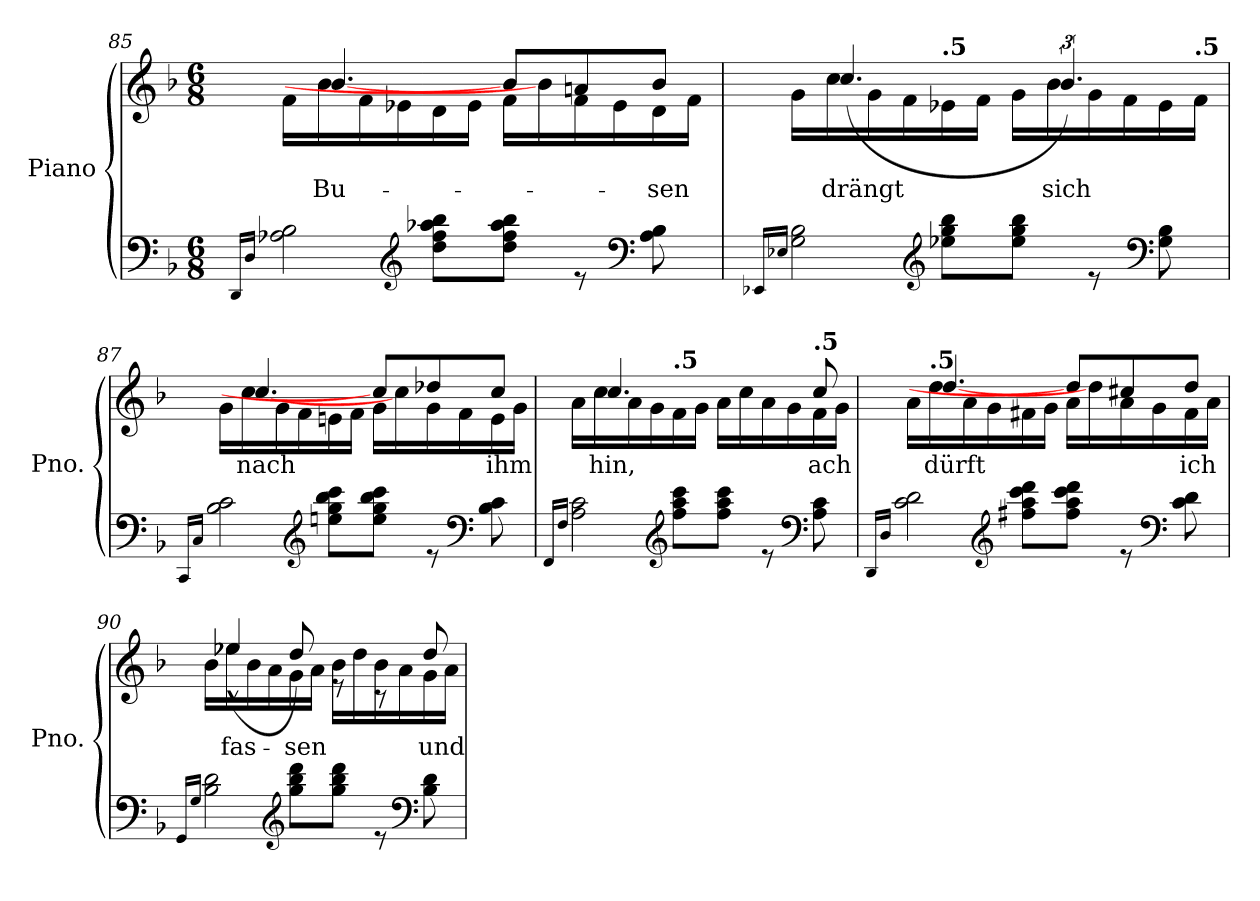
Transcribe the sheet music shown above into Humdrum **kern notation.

**kern	**kern	**text
*part1	*part1	*part1
*staff2	*staff1	*staff1
*I"Piano	*	*
*I'Pno.	*	*
*clefF4	*clefG2	*
*k[b-]	*k[b-]	*
*M6/8	*M6/8	*
=85	=85	=85
*^	*	*
.	16qDD/LL	.	.
.	16qD/JJ	.	.
*	*	*^	*
*	*	*	*^	*
8ryy	2A-X\ 2B-\	16f\LL	16ryy	4.ryy	.
!	!	!	!LO:N:head=solid	!	!LO:LY:a
.	.	16b-\	[4.b-/	.	Bu-
8ryy	.	16f\	.	.	.
.	.	16e-X\	.	.	.
*clefG2	*	*	*	*	*
*	*	*MM113	*	*	*
8dd\ 8ff\ 8aa-X\ 8bb-\L	.	16d\	.	.	.
.	.	16e-\JJ	.	.	.
8dd\ 8ff\ 8aa-\ 8bb-\J	.	16f\LL	.	8b-/L]	.
.	.	16b-\	16ryy	.	.
8re	4ryy	16f\	4ryy	8an/	.
.	.	16e-\	.	.	.
*clefF4	*	*	*	*	*
!	!	!	!	!	!LO:LY:a
8A-\ 8B-\	.	16d\	.	8b-/J	sen
*	*	*MM98	*	*	*
.	.	16f\JJ	.	.	.
=86	=86	=86	=86	=86	=86
.	16qEE-X/LL	.	.	.	.
.	16qE-X/JJ	.	.	.	.
8ryy	2G\ 2B-\	16g\LL	16ryy	2.ryy	.
*	*	*MM113	*	*	*
!	!	!	!LO:N:head=solid	!	!LO:LY:a
.	.	16cc\	(4.cc/	.	drängt
8ryy	.	16g\	.	.	.
.	.	16f\	.	.	.
*clefG2	*	*	*	*	*
*	*	*MM115	*	*	*
!	!	!LO:TX:a:B:t=.5	!	!	!
8ee-X\ 8gg\ 8bb-\L	.	16e-X\	.	.	.
.	.	16f\JJ	.	.	.
8ee-\ 8gg\ 8bb-\J	.	16g\LL	.	.	.
!	!	!	!LO:N:head=solid	!	!LO:LY:a
.	.	16b-\	6.b-/)	.	sich
8re	4ryy	16g\	.	.	.
.	.	16f\	.	.	.
*clefF4	*	*	*	*	*
8G\ 8B-\	.	16e-\	.	.	.
*	*	*MM100	*	*	*
!	!	!LO:TX:a:B:t=.5	!	!	!
.	.	16f\JJ	16ryy	.	.
!!LO:LB:g=z	!!	!!
=87	=87	=87	=87	=87	=87
.	16qCC/LL	.	.	.	.
.	16qC/JJ	.	.	.	.
8ryy	2B-\ 2c\	16g\LL	16ryy	4.ryy	.
*	*	*MM113	*	*	*
!	!	!	!LO:N:head=solid	!	!LO:LY:a
.	.	16cc\	[4.cc/	.	nach
8ryy	.	16g\	.	.	.
.	.	16f\	.	.	.
*clefG2	*	*	*	*	*
*	*	*MM120	*	*	*
8een\ 8gg\ 8bb-\ 8ccc\L	.	16en\	.	.	.
.	.	16f\JJ	.	.	.
8ee\ 8gg\ 8bb-\ 8ccc\J	.	16g\LL	.	8cc/L]	.
.	.	16cc\	16ryy	.	.
8re	4ryy	16g\	4ryy	8dd-X/	.
.	.	16f\	.	.	.
*clefF4	*	*	*	*	*
!	!	!	!	!	!LO:LY:a
8B-\ 8c\	.	16e\	.	8cc/J	ihm
*	*	*MM105	*	*	*
.	.	16g\JJ	.	.	.
=88	=88	=88	=88	=88	=88
.	16qFF/LL	.	.	.	.
.	16qF/JJ	.	.	.	.
8ryy	2A\ 2c\	16a\LL	16ryy	2.ryy	.
*	*	*MM120	*	*	*
!	!	!	!LO:N:head=solid	!	!LO:LY:a
.	.	16cc\	4.cc/	.	hin,
8ryy	.	16a\	.	.	.
.	.	16g\	.	.	.
*clefG2	*	*	*	*	*
*	*	*MM123	*	*	*
!	!	!LO:TX:a:B:t=.5	!	!	!
8ff\ 8aa\ 8ccc\L	.	16f\	.	.	.
.	.	16g\JJ	.	.	.
8ff\ 8aa\ 8ccc\J	.	16a\LL	.	.	.
.	.	16cc\	8ryy	.	.
8re	4ryy	16a\	.	.	.
.	.	16g\	16ryy	.	.
*clefF4	*	*	*	*	*
*	*	*MM108	*	*	*
!	!	!LO:TX:a:B:t=.5	!	!	!
!	!	!	!	!	!LO:LY:a
8A\ 8c\	.	16f\	8cc/	.	ach
.	.	16g\JJ	.	.	.
=89	=89	=89	=89	=89	=89
.	16qDD/LL	.	.	.	.
.	16qD/JJ	.	.	.	.
8ryy	2c\ 2d\	16a\LL	16ryy	4.ryy	.
*	*	*MM123	*	*	*
!	!	!LO:TX:a:B:t=.5	!	!	!
!	!	!	!LO:N:head=solid	!	!LO:LY:a
.	.	16dd\	[4.dd/	.	dürft
8ryy	.	16a\	.	.	.
.	.	16g\	.	.	.
*clefG2	*	*	*	*	*
*	*	*MM127	*	*	*
8ff#X\ 8aa\ 8ccc\ 8ddd\L	.	16f#X\	.	.	.
.	.	16g\JJ	.	.	.
8ff#\ 8aa\ 8ccc\ 8ddd\J	.	16a\LL	.	8dd/L]	.
.	.	16dd\	16ryy	.	.
8re	4ryy	16a\	4ryy	8cc#X/	.
.	.	16g\	.	.	.
*clefF4	*	*	*	*	*
*	*	*MM113	*	*	*
!	!	!	!	!	!LO:LY:a
8c\ 8d\	.	16f#\	.	8dd/J	ich
.	.	16a\JJ	.	.	.
!!LO:PB:g=z	!!	!!
=90	=90	=90	=90	=90	=90
.	16qGG/LL	.	.	.	.
.	16qG/JJ	.	.	.	.
8ryy	2B-\ 2d\	16b-\LL	16ryy	4ryy	.
*	*	*MM127	*	*	*
!	!	!	!LO:N:head=solid	!	!LO:LY:a
.	.	16ee-X\	(4ee-^^/	.	fas-
8ryy	.	16b-\	.	.	.
.	.	16a\	.	.	.
*clefG2	*	*	*	*	*
!	!	!	!	!	!LO:LY:a
8gg\ 8bb-\ 8ddd\L	.	16g\	.	8dd/)	sen
.	.	16a\JJ	8ryy	.	.
8gg\ 8bb-\ 8ddd\J	.	16b-\LL	.	8r	.
.	.	16dd\	16ryy	.	.
8re	4ryy	16b-\	4ryy	8r	.
.	.	16a\	.	.	.
*clefF4	*	*	*	*	*
*	*	*MM113	*	*	*
!	!	!	!	!	!LO:LY:a
8B-\ 8d\	.	16g\	.	8dd/	und
.	.	16a\JJ	.	.	.
*v	*v	*	*	*	*
*	*v	*v	*v	*
=	=	=
*-	*-	*-
